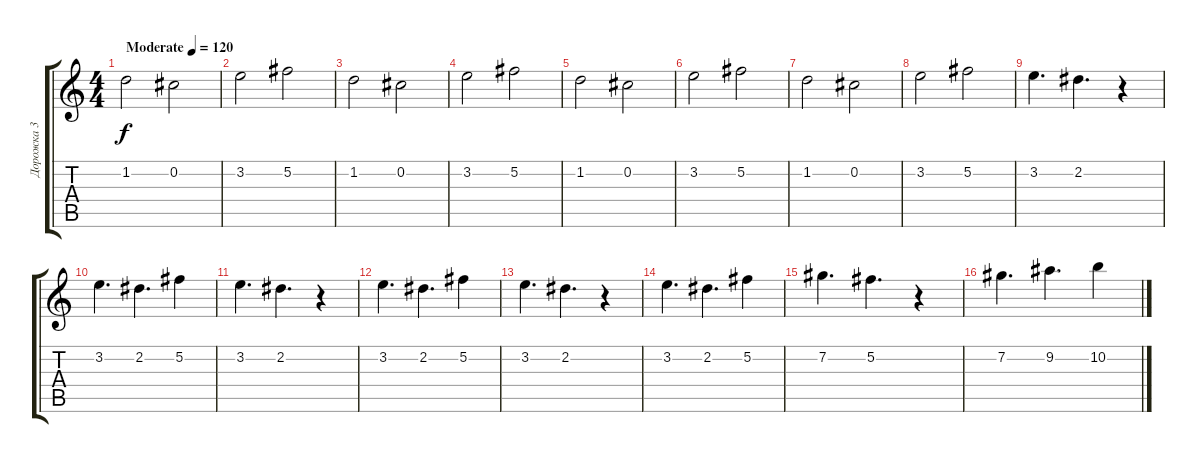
\track ("Дорожка 3" "Дорожка 3") {instrument acousticguitarsteel}
\staff {score tabs}
\tuning (Gb4 Db4 B3 E3 B2 E2) {hide}
\ts (4 4)
\tempo (120 "Moderate")
\clef g2
\ks c
1.2.2{dy f instrument acousticguitarsteel} 0.2.2 |
3.2.2 5.2.2 |
1.2.2 0.2.2 |
3.2.2 5.2.2 |
1.2.2 0.2.2 |
3.2.2 5.2.2 |
1.2.2 0.2.2 |
3.2.2 5.2.2 |
3.2.4{d} 2.2.4{d} r.4 |
3.2.4{d} 2.2.4{d} 5.2.4 |
3.2.4{d} 2.2.4{d} r.4 |
3.2.4{d} 2.2.4{d} 5.2.4 |
3.2.4{d} 2.2.4{d} r.4 |
3.2.4{d} 2.2.4{d} 5.2.4 |
7.2.4{d} 5.2.4{d} r.4 |
7.2.4{d} 9.2.4{d} 10.2.4
